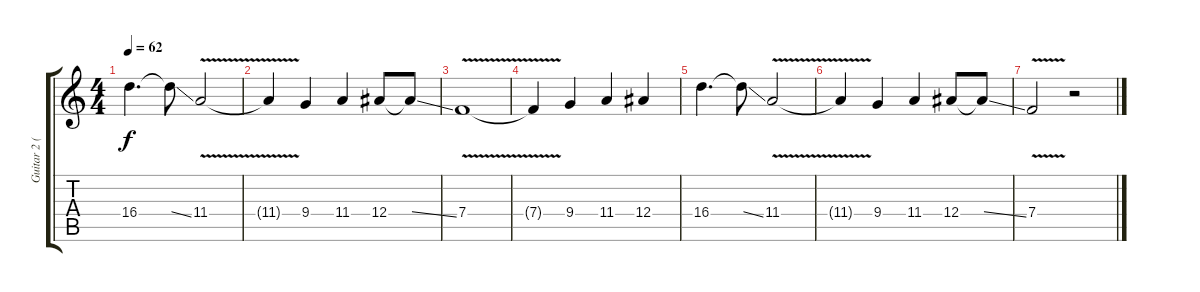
\track ("Guitar 2 (Distortion)" "Guitar 2 (") {instrument distortionguitar}
\staff {score tabs}
\tuning (C4 G3 Eb3 Bb2 F2 C2) {hide}
\ts (4 4)
\tempo 62
\clef g2
\ks c
16.4.4{d dy f} 16.4{ss t}.8 11.4{v}.2 |
11.4{t}.4 9.4.4 11.4.4 12.4.8 12.4{ss t}.8 |
7.4{v}.1 |
7.4{t}.4 9.4.4 11.4.4 12.4.4 |
16.4.4{d} 16.4{ss t}.8 11.4{v}.2 |
11.4{t}.4 9.4.4 11.4.4 12.4.8 12.4{ss t}.8 |
7.4{v}.2 r.2
